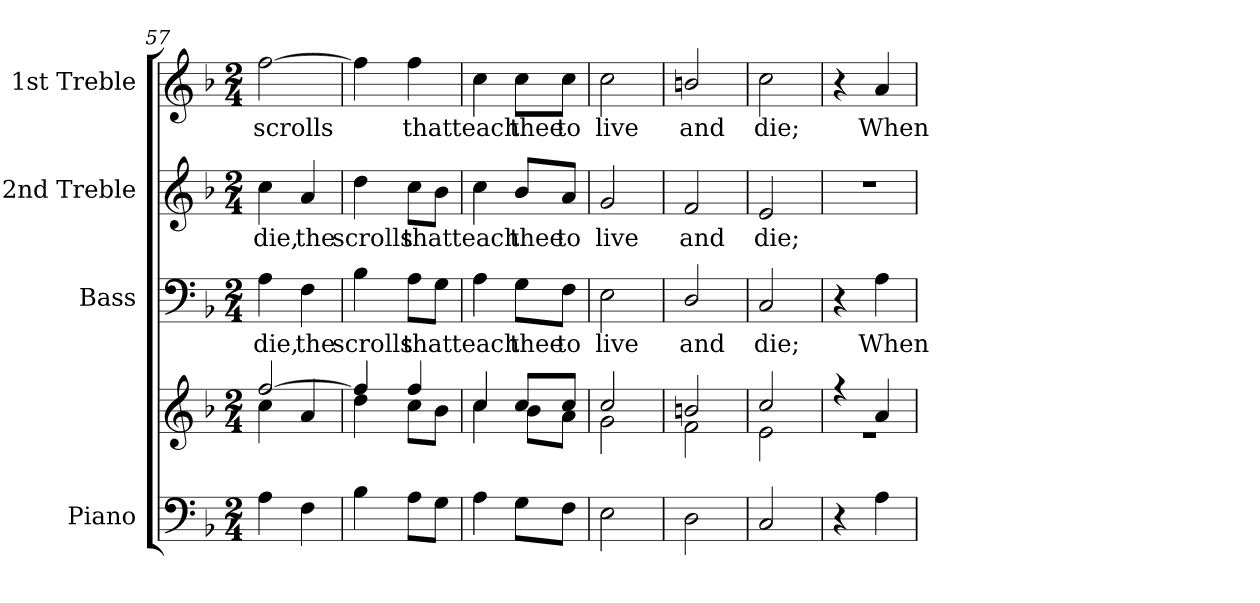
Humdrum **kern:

**kern	**kern	**kern	**text	**kern	**text	**kern	**text
*part4	*part4	*part3	*part3	*part2	*part2	*part1	*part1
*staff5	*staff4	*staff3	*staff3	*staff2	*staff2	*staff1	*staff1
*I"Piano	*	*I"Bass	*	*I"2nd Treble	*	*I"1st Treble	*
*clefF4	*clefG2	*clefF4	*	*clefG2	*	*clefG2	*
*k[b-]	*k[b-]	*k[b-]	*	*k[b-]	*	*k[b-]	*
*F:	*F:	*F:	*	*F:	*	*F:	*
*M2/4	*M2/4	*M2/4	*	*M2/4	*	*M2/4	*
=57	=57	=57	=57	=57	=57	=57	=57
*	*^	*	*	*	*	*	*
!	!	!	!	!LO:LY:b:color=#000000	!	!	!	!
!	!	!	!	!	!	!LO:LY:b:color=#000000	!	!
!	!	!	!	!	!	!	!	!LO:LY:b:color=#000000
4Ai\	[2ffi/	4cci\	4Ai\	die,	4cci\	die,	[2ffi\	scrolls
!	!	!	!	!LO:LY:b:color=#000000	!	!	!	!
!	!	!	!	!	!	!LO:LY:b:color=#000000	!	!
4Fi\	.	4ai/	4Fi\	the	4ai/	the	.	.
=58	=58	=58	=58	=58	=58	=58	=58	=58
!	!	!	!	!LO:LY:b:color=#000000	!	!	!	!
!	!	!	!	!	!	!LO:LY:b:color=#000000	!	!
4B-i\	4ffi/]	4ddi\	4B-i\	scrolls	4ddi\	scrolls	4ffi\]	.
!	!	!	!	!LO:LY:b:color=#000000	!	!	!	!
!	!	!	!	!	!	!LO:LY:b:color=#000000	!	!
!	!	!	!	!	!	!	!	!LO:LY:b:color=#000000
8Ai\L	4ffi/	8cci\L	8Ai\L	that	8cci\L	that	4ffi\	that
8Gi\J	.	8b-i\J	8Gi\J	.	8b-i\J	.	.	.
=59	=59	=59	=59	=59	=59	=59	=59	=59
!	!	!	!	!LO:LY:b:color=#000000	!	!	!	!
!	!	!	!	!	!	!LO:LY:b:color=#000000	!	!
!	!	!	!	!	!	!	!	!LO:LY:b:color=#000000
4Ai\	4cci/	4cci\	4Ai\	teach	4cci\	teach	4cci\	teach
!	!	!	!	!LO:LY:b:color=#000000	!	!	!	!
!	!	!	!	!	!	!LO:LY:b:color=#000000	!	!
!	!	!	!	!	!	!	!	!LO:LY:b:color=#000000
8Gi\L	8cci/L	8b-i\L	8Gi\L	thee	8b-i/L	thee	8cci\L	thee
!	!	!	!	!LO:LY:b:color=#000000	!	!	!	!
!	!	!	!	!	!	!LO:LY:b:color=#000000	!	!
!	!	!	!	!	!	!	!	!LO:LY:b:color=#000000
8Fi\J	8cci/J	8ai\J	8Fi\J	to	8ai/J	to	8cci\J	to
=60	=60	=60	=60	=60	=60	=60	=60	=60
!	!	!	!	!LO:LY:b:color=#000000	!	!	!	!
!	!	!	!	!	!	!LO:LY:b:color=#000000	!	!
!	!	!	!	!	!	!	!	!LO:LY:b:color=#000000
2Ei\	2cci/	2gi\	2Ei\	live	2gi/	live	2cci\	live
!!LO:PB:g=z
=61	=61	=61	=61	=61	=61	=61	=61	=61
!	!	!	!	!LO:LY:b:color=#000000	!	!	!	!
!	!	!	!	!	!	!LO:LY:b:color=#000000	!	!
!	!	!	!	!	!	!	!	!LO:LY:b:color=#000000
2Di\	2bni/	2fi\	2Di/	and	2fi/	and	2bni/	and
=62	=62	=62	=62	=62	=62	=62	=62	=62
!	!	!	!	!LO:LY:b:color=#000000	!	!	!	!
!	!	!	!	!	!	!LO:LY:b:color=#000000	!	!
!	!	!	!	!	!	!	!	!LO:LY:b:color=#000000
2Ci/	2cci/	2ei\	2Ci/	die;	2ei/	die;	2cci\	die;
=63	=63	=63	=63	=63	=63	=63	=63	=63
!	!	!LO:N:vis=1	!	!	!LO:N:vis=1	!	!	!
4r	4r	2r	4r	.	2r	.	4r	.
!	!	!	!	!LO:LY:b:color=#000000	!	!	!	!
!	!	!	!	!	!	!	!	!LO:LY:b:color=#000000
4Ai\	4ai/	.	4Ai\	When	.	.	4ai/	When
*	*v	*v	*	*	*	*	*	*
=	=	=	=	=	=	=	=
*-	*-	*-	*-	*-	*-	*-	*-
